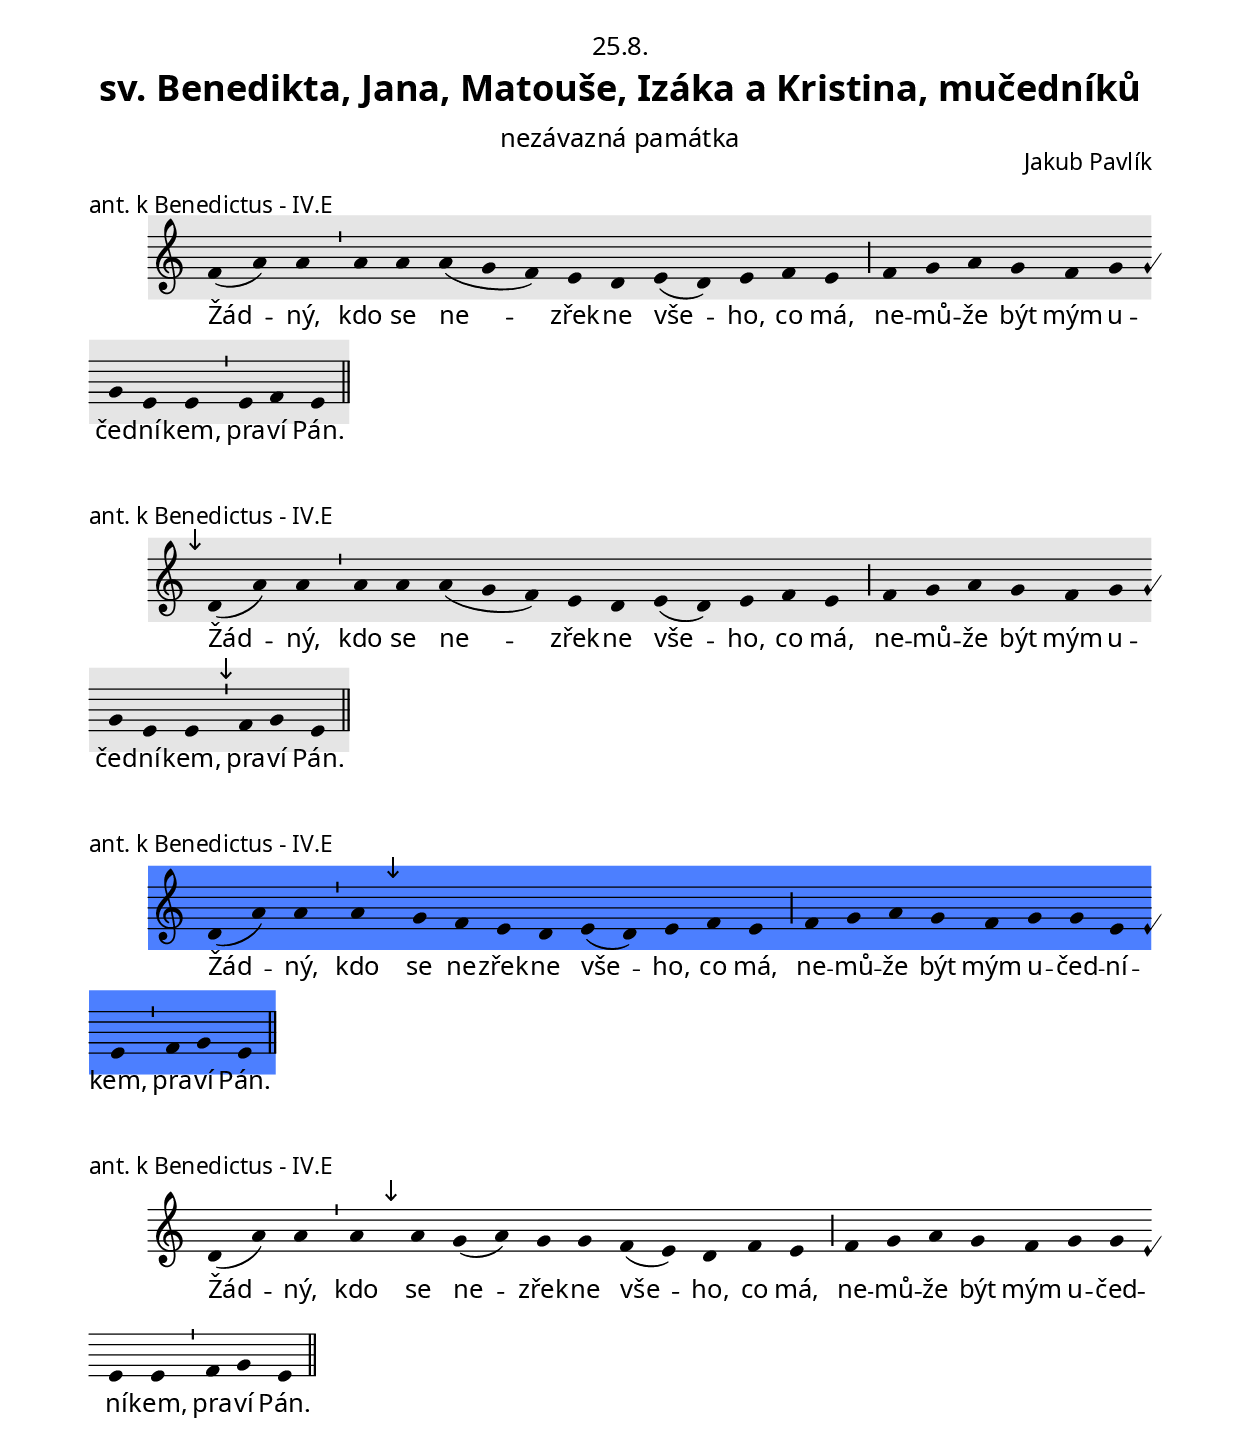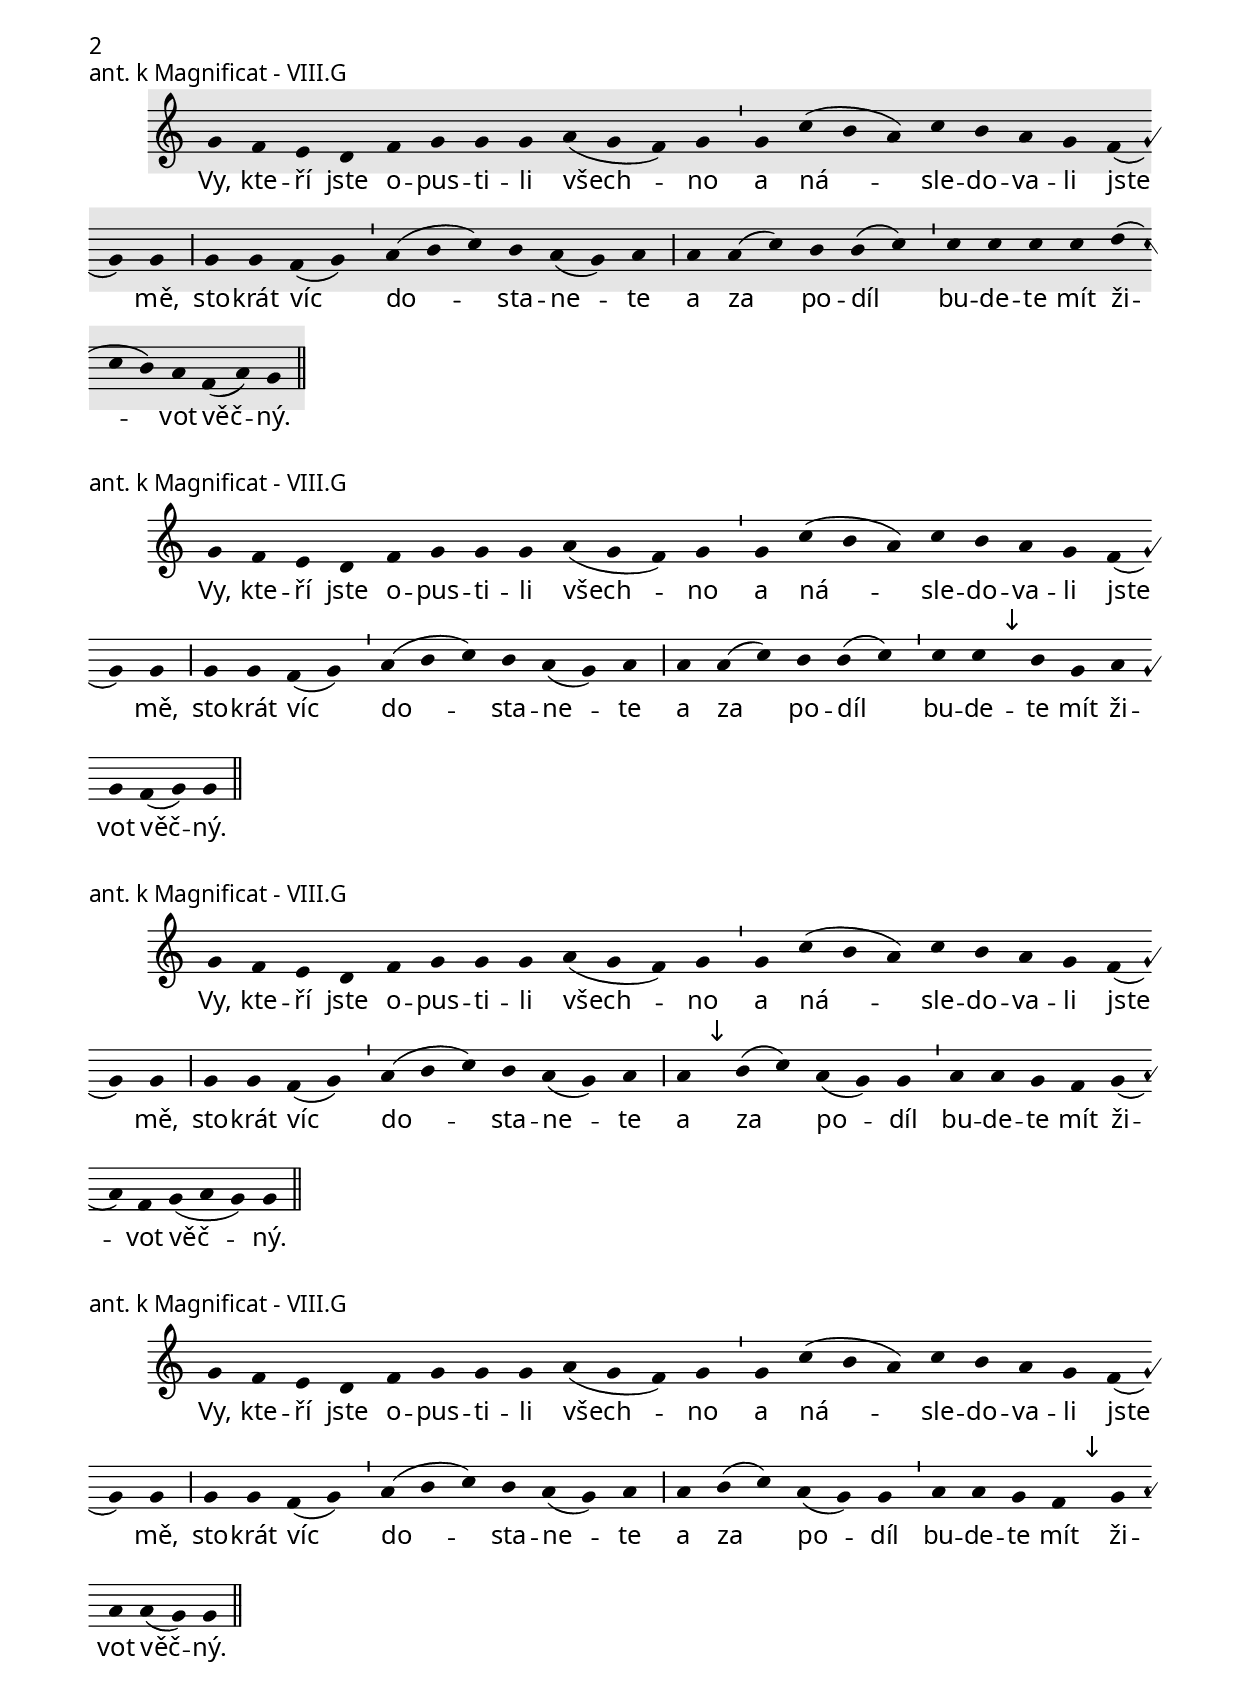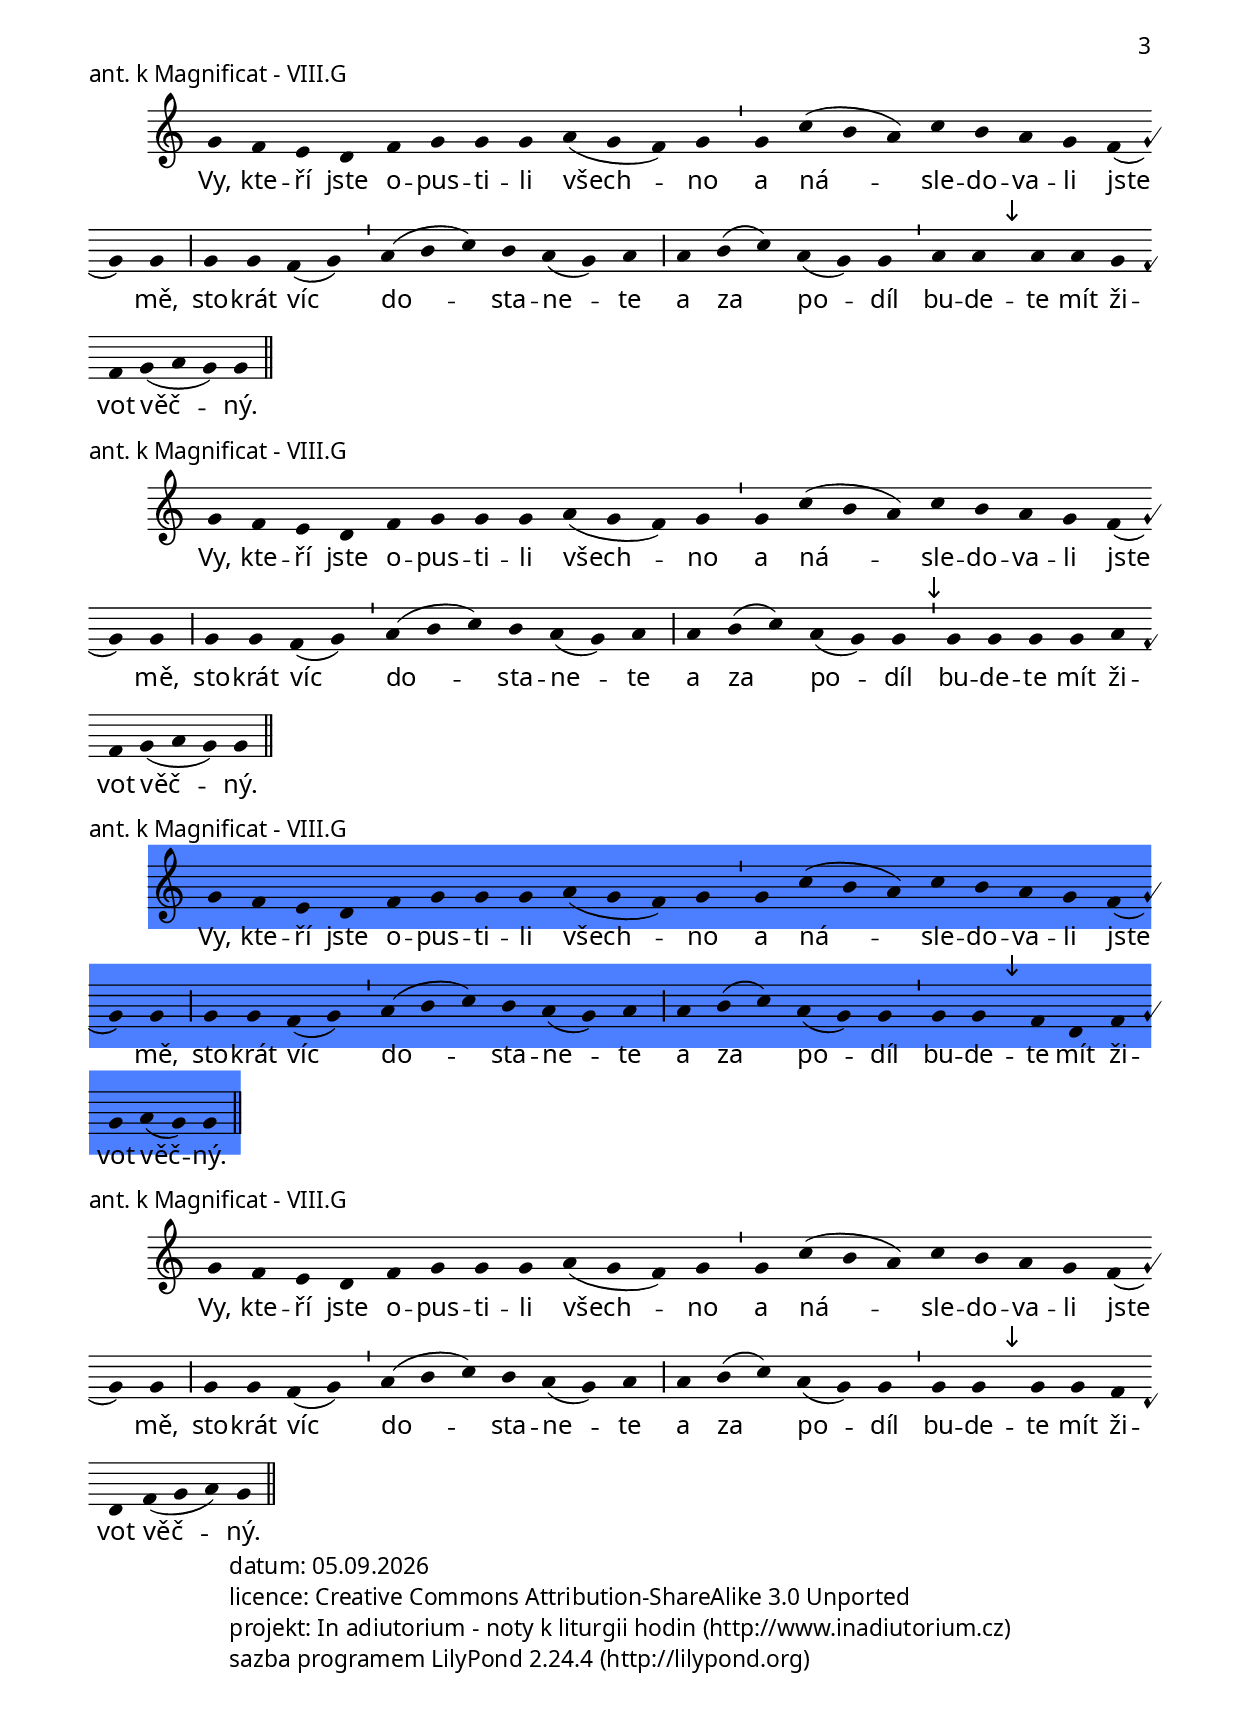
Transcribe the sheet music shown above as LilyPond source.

\version "2.15.40"

\include "../spolecne.ly"
\include "../dilyresponsorii.ly"

\header {
  title = \markup\titleSvatek
            "sv. Benedikta, Jana, Matouše, Izáka a Kristina, mučedníků"
            "nezávazná památka"
            25.8.
  composer = "Jakub Pavlík"
}

\score {
  \relative c' {
    \zvyraznovacSedy
    \choralniRezim
    f4( a) a \barMin a a a( g f) e d e( d) e f e \barMaior
    f g a g f g g e e \barMin e f e \barFinalis
  }
  \addlyrics {
    Žád -- ný, kdo se ne -- zřek -- ne vše -- ho, co má,
    ne -- mů -- že být mým u -- čed -- ní -- kem, pra -- ví Pán.
  }
  \header {
    quid = "ant. k Benedictus"
    modus = "IV"
    differentia = "E"
    psalmus = ""
    id = "aben"
    piece = \markup {\sestavTitulekBezZalmu}
  }
}

\score {
  \relative c' {
    \zvyraznovacSedy
    \choralniRezim
    \mark\sipka d4( a') a \barMin a a a( g f) e d e( d) e f e \barMaior
    f g a g f g g e e \barMin \mark\sipka f g e \barFinalis
  }
  \addlyrics {
    Žád -- ný, kdo se ne -- zřek -- ne vše -- ho, co má,
    ne -- mů -- že být mým u -- čed -- ní -- kem, pra -- ví Pán.
  }
  \header {
    quid = "ant. k Benedictus"
    modus = "IV"
    differentia = "E"
    psalmus = ""
    id = "aben"
    piece = \markup {\sestavTitulekBezZalmu}
  }
}

\score {
  \relative c' {
    \zvyraznovacModry
    \choralniRezim
    d4( a') a \barMin a \mark\sipka g f e d e( d) e f e \barMaior
    f g a g f g g e e \barMin f g e \barFinalis
  }
  \addlyrics {
    Žád -- ný, kdo se ne -- zřek -- ne vše -- ho, co má,
    ne -- mů -- že být mým u -- čed -- ní -- kem, pra -- ví Pán.
  }
  \header {
    quid = "ant. k Benedictus"
    modus = "IV"
    differentia = "E"
    psalmus = ""
    id = "aben"
    piece = \markup {\sestavTitulekBezZalmu}
  }
}

\score {
  \relative c' {
    \choralniRezim
    d4( a') a \barMin a \mark\sipka a g( a) g g f( e) d f e \barMaior
    f g a g f g g e e \barMin f g e \barFinalis
  }
  \addlyrics {
    Žád -- ný, kdo se ne -- zřek -- ne vše -- ho, co má,
    ne -- mů -- že být mým u -- čed -- ní -- kem, pra -- ví Pán.
  }
  \header {
    quid = "ant. k Benedictus"
    modus = "IV"
    differentia = "E"
    psalmus = ""
    id = "aben"
    piece = \markup {\sestavTitulekBezZalmu}
  }
}

\pageBreak

\score {
  \relative c'' {
    \zvyraznovacSedy
    \choralniRezim
    g f e d f g g g a( g f) g \barMin
    g c( b a) c b a g f( g) g \barMaior
    g g f( g) \barMin a( b c) b a( g) a \barMaior
    a a( c) b b( c) \barMin c c c c d( c b) a f( a) g \barFinalis
  }
  \addlyrics {
    Vy, kte -- ří jste o -- pus -- ti -- li všech -- no
    a ná -- sle -- do -- va -- li jste mě,
    sto -- krát víc do -- sta -- ne -- te
    a za po -- díl bu -- de -- te mít ži -- vot věč -- ný.
  }
  \header {
    quid = "ant. k Magnificat"
    modus = "VIII"
    differentia = "G"
    psalmus = ""
    id = "amag"
    piece = \markup {\sestavTitulekBezZalmu}
  }
}

\score {
  \relative c'' {
    \choralniRezim
    g f e d f g g g a( g f) g \barMin
    g c( b a) c b a g f( g) g \barMaior
    g g f( g) \barMin a( b c) b a( g) a \barMaior
    a a( c) b b( c) \barMin c c \mark\sipka b g a g f( g) g \barFinalis
  }
  \addlyrics {
    Vy, kte -- ří jste o -- pus -- ti -- li všech -- no
    a ná -- sle -- do -- va -- li jste mě,
    sto -- krát víc do -- sta -- ne -- te
    a za po -- díl bu -- de -- te mít ži -- vot věč -- ný.
  }
  \header {
    quid = "ant. k Magnificat"
    modus = "VIII"
    differentia = "G"
    psalmus = ""
    id = "amag"
    piece = \markup {\sestavTitulekBezZalmu}
  }
}

\score {
  \relative c'' {
    \choralniRezim
    g f e d f g g g a( g f) g \barMin
    g c( b a) c b a g f( g) g \barMaior
    g g f( g) \barMin a( b c) b a( g) a \barMaior
    a \mark\sipka b( c) a( g) g \barMin a a g f g( a) f g( a g) g \barFinalis
  }
  \addlyrics {
    Vy, kte -- ří jste o -- pus -- ti -- li všech -- no
    a ná -- sle -- do -- va -- li jste mě,
    sto -- krát víc do -- sta -- ne -- te
    a za po -- díl bu -- de -- te mít ži -- vot věč -- ný.
  }
  \header {
    quid = "ant. k Magnificat"
    modus = "VIII"
    differentia = "G"
    psalmus = ""
    id = "amag"
    piece = \markup {\sestavTitulekBezZalmu}
  }
}

\score {
  \relative c'' {
    \choralniRezim
    g f e d f g g g a( g f) g \barMin
    g c( b a) c b a g f( g) g \barMaior
    g g f( g) \barMin a( b c) b a( g) a \barMaior
    a b( c) a( g) g \barMin a a g f \mark\sipka g a a( g) g \barFinalis
  }
  \addlyrics {
    Vy, kte -- ří jste o -- pus -- ti -- li všech -- no
    a ná -- sle -- do -- va -- li jste mě,
    sto -- krát víc do -- sta -- ne -- te
    a za po -- díl bu -- de -- te mít ži -- vot věč -- ný.
  }
  \header {
    quid = "ant. k Magnificat"
    modus = "VIII"
    differentia = "G"
    psalmus = ""
    id = "amag"
    piece = \markup {\sestavTitulekBezZalmu}
  }
}

\score {
  \relative c'' {
    \choralniRezim
    g f e d f g g g a( g f) g \barMin
    g c( b a) c b a g f( g) g \barMaior
    g g f( g) \barMin a( b c) b a( g) a \barMaior
    a b( c) a( g) g \barMin a a \mark\sipka a a g f g( a g) g \barFinalis
  }
  \addlyrics {
    Vy, kte -- ří jste o -- pus -- ti -- li všech -- no
    a ná -- sle -- do -- va -- li jste mě,
    sto -- krát víc do -- sta -- ne -- te
    a za po -- díl bu -- de -- te mít ži -- vot věč -- ný.
  }
  \header {
    quid = "ant. k Magnificat"
    modus = "VIII"
    differentia = "G"
    psalmus = ""
    id = "amag"
    piece = \markup {\sestavTitulekBezZalmu}
  }
}

\score {
  \relative c'' {
    \choralniRezim
    g f e d f g g g a( g f) g \barMin
    g c( b a) c b a g f( g) g \barMaior
    g g f( g) \barMin a( b c) b a( g) a \barMaior
    a b( c) a( g) g \barMin \mark\sipka g g g g a f g( a g) g \barFinalis
  }
  \addlyrics {
    Vy, kte -- ří jste o -- pus -- ti -- li všech -- no
    a ná -- sle -- do -- va -- li jste mě,
    sto -- krát víc do -- sta -- ne -- te
    a za po -- díl bu -- de -- te mít ži -- vot věč -- ný.
  }
  \header {
    quid = "ant. k Magnificat"
    modus = "VIII"
    differentia = "G"
    psalmus = ""
    id = "amag"
    piece = \markup {\sestavTitulekBezZalmu}
  }
}

\score {
  \relative c'' {
    \zvyraznovacModry
    \choralniRezim
    g f e d f g g g a( g f) g \barMin
    g c( b a) c b a g f( g) g \barMaior
    g g f( g) \barMin a( b c) b a( g) a \barMaior
    a b( c) a( g) g \barMin g g \mark\sipka f d f g a( g) g \barFinalis
  }
  \addlyrics {
    Vy, kte -- ří jste o -- pus -- ti -- li všech -- no
    a ná -- sle -- do -- va -- li jste mě,
    sto -- krát víc do -- sta -- ne -- te
    a za po -- díl bu -- de -- te mít ži -- vot věč -- ný.
  }
  \header {
    quid = "ant. k Magnificat"
    modus = "VIII"
    differentia = "G"
    psalmus = ""
    id = "amag"
    piece = \markup {\sestavTitulekBezZalmu}
  }
}

\score {
  \relative c'' {
    \choralniRezim
    g f e d f g g g a( g f) g \barMin
    g c( b a) c b a g f( g) g \barMaior
    g g f( g) \barMin a( b c) b a( g) a \barMaior
    a b( c) a( g) g \barMin g g \mark\sipka g g f d f( g a) g \barFinalis
  }
  \addlyrics {
    Vy, kte -- ří jste o -- pus -- ti -- li všech -- no
    a ná -- sle -- do -- va -- li jste mě,
    sto -- krát víc do -- sta -- ne -- te
    a za po -- díl bu -- de -- te mít ži -- vot věč -- ný.
  }
  \header {
    quid = "ant. k Magnificat"
    modus = "VIII"
    differentia = "G"
    psalmus = ""
    id = "amag"
    piece = \markup {\sestavTitulekBezZalmu}
  }
}